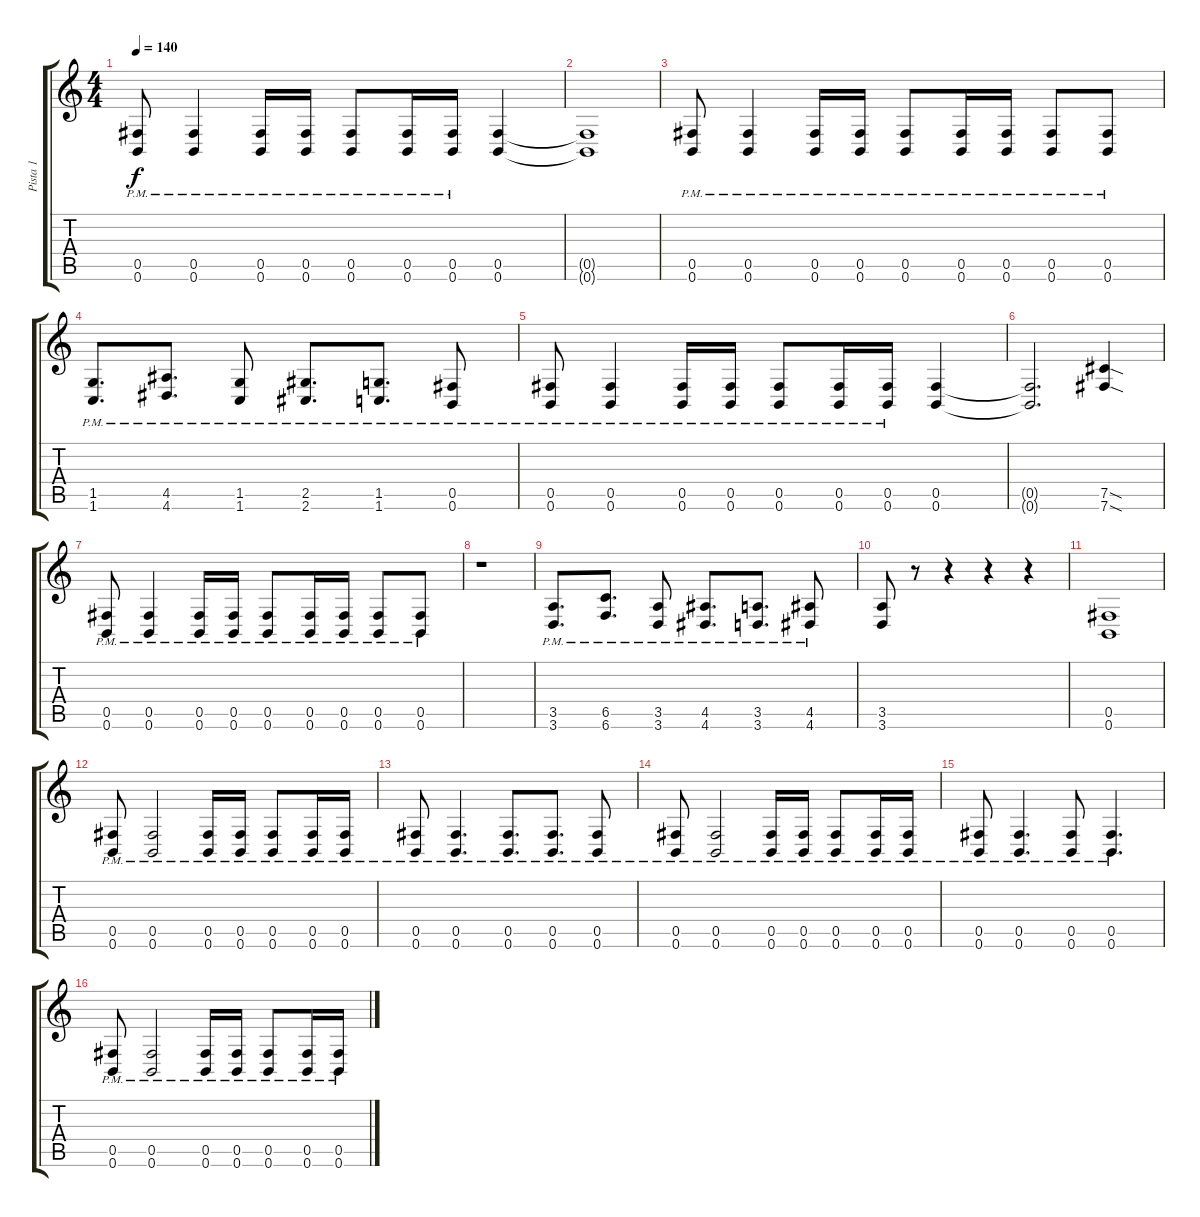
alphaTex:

\track ("Pista 1" "Pista 1") {instrument distortionguitar}
\staff {score tabs}
\tuning (Db4 Ab3 E3 B2 Gb2 B1) {hide}
\ts (4 4)
\tempo 140
\clef g2
\ks c
(0.5{pm} 0.6{pm}).8{dy f} (0.5{pm} 0.6{pm}).4 (0.5{pm} 0.6{pm}).16 (0.5{pm} 0.6{pm}).16 (0.5{pm} 0.6{pm}).8 (0.5{pm} 0.6{pm}).16 (0.5{pm} 0.6{pm}).16 (0.5 0.6).4 |
(0.5{t} 0.6{t}).1 |
(0.5{pm} 0.6{pm}).8 (0.5{pm} 0.6{pm}).4 (0.5{pm} 0.6{pm}).16 (0.5{pm} 0.6{pm}).16 (0.5{pm} 0.6{pm}).8 (0.5{pm} 0.6{pm}).16 (0.5{pm} 0.6{pm}).16 (0.5{pm} 0.6{pm}).8 (0.5{pm} 0.6{pm}).8 |
(1.5{pm} 1.6{pm}).8{d} (4.5{pm} 4.6{pm}).8{d} (1.5{pm} 1.6{pm}).8 (2.5{pm} 2.6{pm}).8{d} (1.5{pm} 1.6{pm}).8{d} (0.5{pm} 0.6{pm}).8 |
(0.5{pm} 0.6{pm}).8 (0.5{pm} 0.6{pm}).4 (0.5{pm} 0.6{pm}).16 (0.5{pm} 0.6{pm}).16 (0.5{pm} 0.6{pm}).8 (0.5{pm} 0.6{pm}).16 (0.5{pm} 0.6{pm}).16 (0.5 0.6).4 |
(0.5{t} 0.6{t}).2{d} (7.5{sod} 7.6{sod}).4 |
(0.5{pm} 0.6{pm}).8 (0.5{pm} 0.6{pm}).4 (0.5{pm} 0.6{pm}).16 (0.5{pm} 0.6{pm}).16 (0.5{pm} 0.6{pm}).8 (0.5{pm} 0.6{pm}).16 (0.5{pm} 0.6{pm}).16 (0.5{pm} 0.6{pm}).8 (0.5{pm} 0.6{pm}).8 |
r.1 |
(3.5{pm} 3.6{pm}).8{d} (6.5{pm} 6.6{pm}).8{d} (3.5{pm} 3.6{pm}).8 (4.5{pm} 4.6{pm}).8{d} (3.5{pm} 3.6{pm}).8{d} (4.5{pm} 4.6{pm}).8 |
(3.5 3.6).8 r.8 r.4 r.4 r.4 |
(0.5 0.6).1 |
(0.5{pm} 0.6{pm}).8 (0.5{pm} 0.6{pm}).2 (0.5{pm} 0.6{pm}).16 (0.5{pm} 0.6{pm}).16 (0.5{pm} 0.6{pm}).8 (0.5{pm} 0.6{pm}).16 (0.5{pm} 0.6{pm}).16 |
(0.5{pm} 0.6{pm}).8 (0.5{pm} 0.6{pm}).4{d} (0.5{pm} 0.6{pm}).8{d} (0.5{pm} 0.6{pm}).8{d} (0.5{pm} 0.6{pm}).8 |
(0.5{pm} 0.6{pm}).8 (0.5{pm} 0.6{pm}).2 (0.5{pm} 0.6{pm}).16 (0.5{pm} 0.6{pm}).16 (0.5{pm} 0.6{pm}).8 (0.5{pm} 0.6{pm}).16 (0.5{pm} 0.6{pm}).16 |
(0.5{pm} 0.6{pm}).8 (0.5{pm} 0.6{pm}).4{d} (0.5{pm} 0.6{pm}).8 (0.5{pm} 0.6{pm}).4{d} |
(0.5{pm} 0.6{pm}).8 (0.5{pm} 0.6{pm}).2 (0.5{pm} 0.6{pm}).16 (0.5{pm} 0.6{pm}).16 (0.5{pm} 0.6{pm}).8 (0.5{pm} 0.6{pm}).16 (0.5{pm} 0.6{pm}).16
